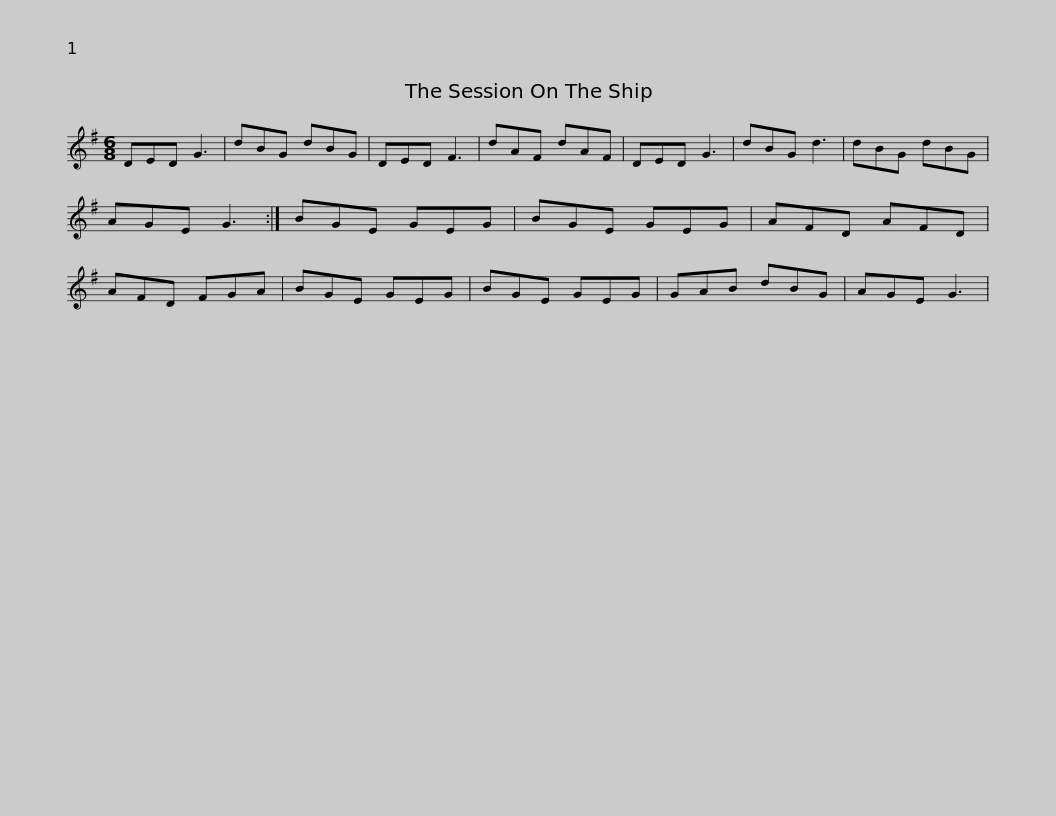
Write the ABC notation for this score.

X:1
L:1/8
M:6/8
I:linebreak $
K:G
V:1 treble
V:1
 DED G3 | dBG dBG | DED F3 | dAF dAF | DED G3 | %5
 dBG d3 | dBG dBG | AGE G3 :|$ BGE GEG | BGE GEG | %10
 AFD AFD | AFD FGA | BGE GEG | BGE GEG | GAB dBG | %15
 AGE G3 | %16
